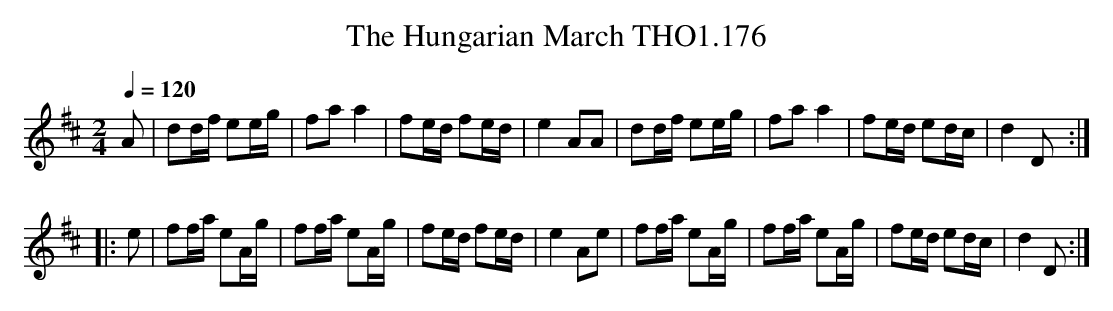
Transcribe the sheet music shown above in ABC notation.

X:1
T:Hungarian March THO1.176, The
M:2/4
L:1/8
Q:1/4=120
K:D
A|dd/f/ ee/g/|fa a2|fe/d/ fe/d/|e2 AA|\
dd/f/ ee/g/|fa a2|fe/d/ ed/c/|d2 D:|
|:e|ff/a/ eA/g/|ff/a/ eA/g/|fe/d/ fe/d/|e2 Ae|\
ff/a/ eA/g/|ff/a/ eA/g/|fe/d/ ed/c/|d2 D:|
